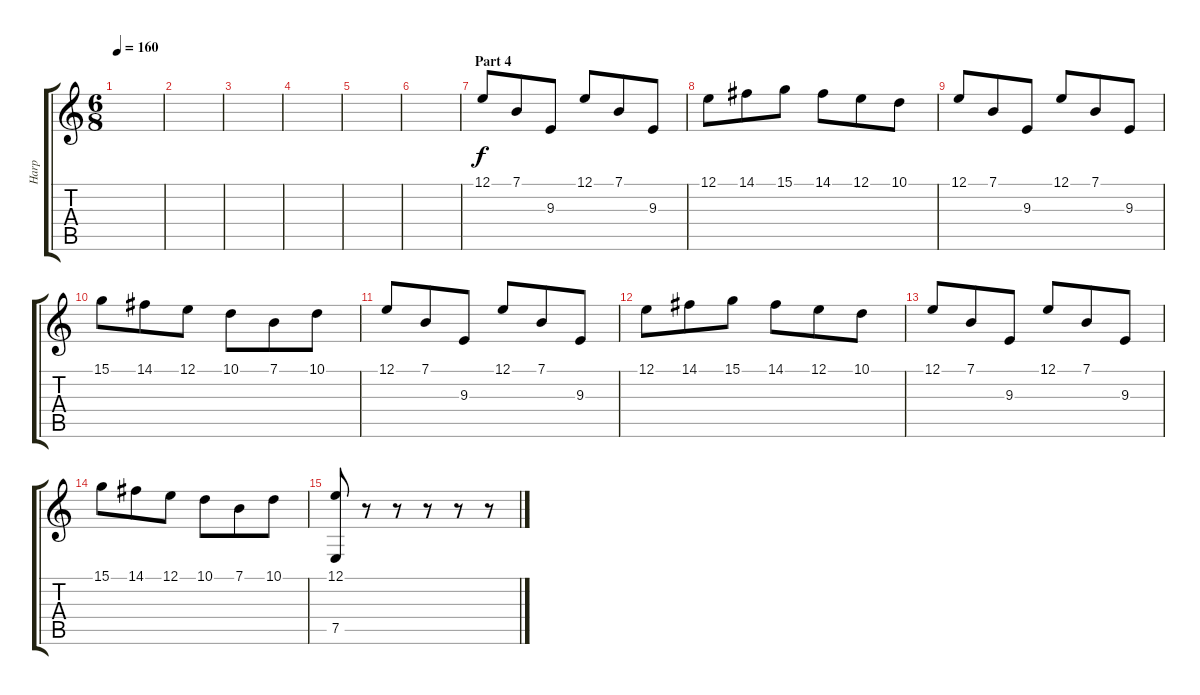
\track ("Harp" "Harp") {instrument orchestralharp}
\staff {score tabs}
\tuning (E4 B3 G3 D3 A2 E2) {hide}
\ts (6 8)
\tempo 160
\clef g2
\ks c
|
|
|
|
|
|
\section ("" "Part 4")
12.1.8 7.1.8 9.3.8 12.1.8 7.1.8 9.3.8 |
12.1.8 14.1.8 15.1.8 14.1.8 12.1.8 10.1.8 |
12.1.8 7.1.8 9.3.8 12.1.8 7.1.8 9.3.8 |
15.1.8 14.1.8 12.1.8 10.1.8 7.1.8 10.1.8 |
12.1.8 7.1.8 9.3.8 12.1.8 7.1.8 9.3.8 |
12.1.8 14.1.8 15.1.8 14.1.8 12.1.8 10.1.8 |
12.1.8 7.1.8 9.3.8 12.1.8 7.1.8 9.3.8 |
15.1.8 14.1.8 12.1.8 10.1.8 7.1.8 10.1.8 |
(12.1 7.5).8 r.8 r.8 r.8 r.8 r.8
